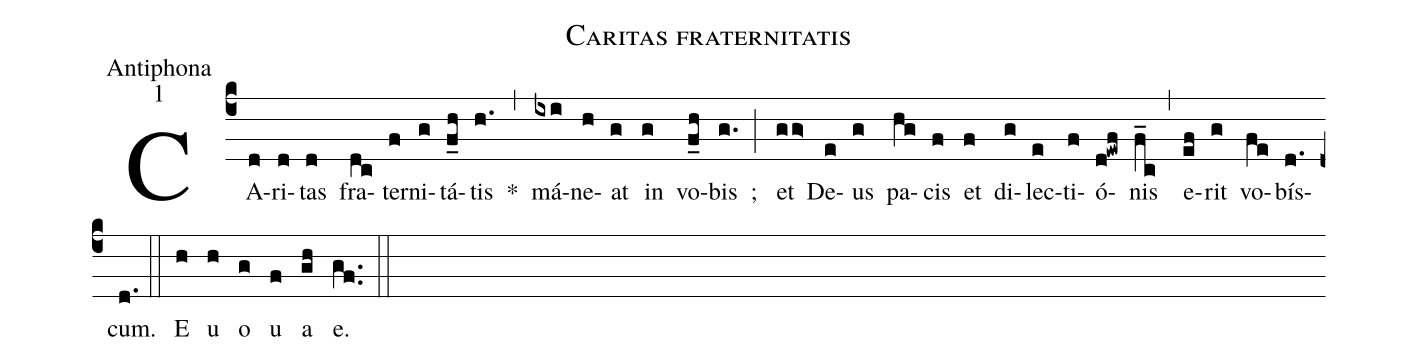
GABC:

name:Caritas fraternitatis;
office-part:Antiphona;
mode:1;
%%
(c4) CA(d)ri(d)tas(d) fra(dc)ter(f)ni(g)tá(f_h)tis(h.) *(,) má(ixi)ne(h)at(g) in(g) vo(f_h)bis(g.) ; (;) et(gg>) De(e)us(g) pa(hg)cis(f) et(f) di(g)lec(e)ti(f)ó(d!ewf)nis(f_c) (,) e(ef)rit(g) vo(fe)bís(d.)cum.(d.) (::) E(h) u(h) o(g) u(f) a(gh) e.(gf..) (::)
